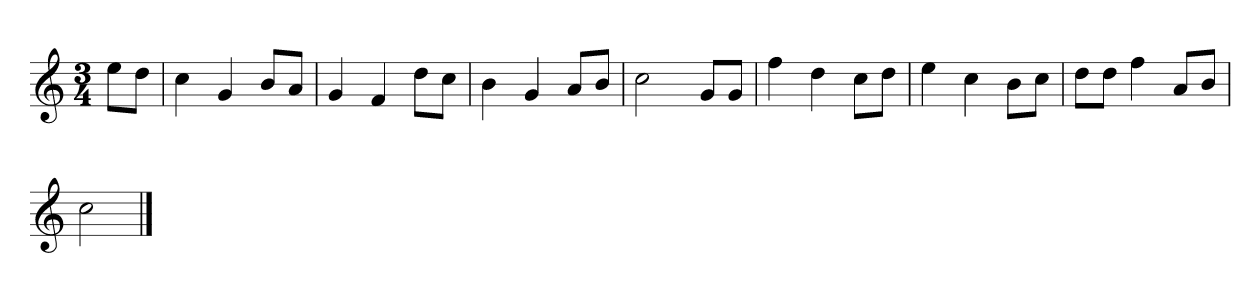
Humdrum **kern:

**kern
*part1
*staff1
*clefG2
*k[]
*M3/4
*MM100
=
8ee\L
8dd\J
=
4cc
4g
8b/L
8a/J
=
4g
4f
8dd\L
8cc\J
=
4b
4g
8a/L
8b/J
=
2cc
8g/L
8g/J
=
4ff
4dd
8cc\L
8dd\J
=
4ee
4cc
8b\L
8cc\J
=
8dd\L
8dd\J
4ff
8a/L
8b/J
=
2cc
==
*-
